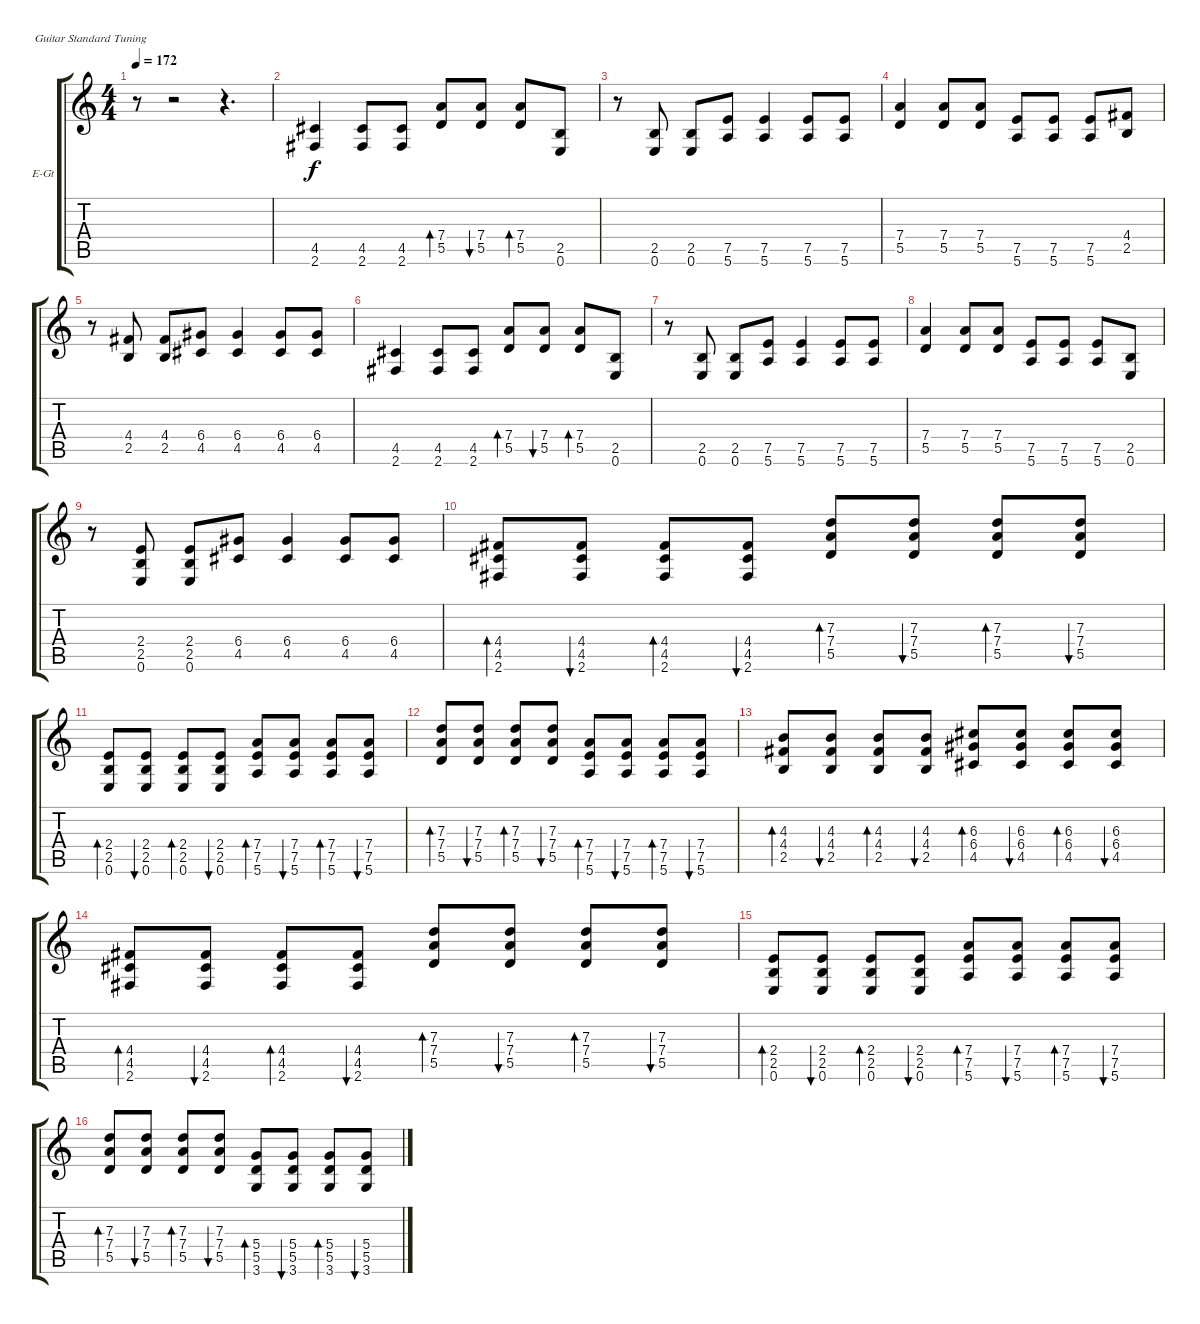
\bracketExtendMode groupsimilarinstruments
\firstSystemTrackNameOrientation horizontal
\otherSystemsTrackNameOrientation horizontal
\track ("Гитара" "E-Gt") {instrument distortionguitar}
\staff {score tabs}
\tuning (E4 B3 G3 D3 A2 E2)
\ts (4 4)
\tempo 172
\clef g2
\ks c
r.8{dy f} r.2 r.4{d} |
(4.5 2.6).4 (4.5 2.6).8 (4.5 2.6).8 (7.4 5.5).8{bd 60} (7.4 5.5).8{bu 60} (7.4 5.5).8{bd 60} (2.5 0.6).8 |
r.8 (2.5 0.6).8 (2.5 0.6).8 (7.5 5.6).8 (7.5 5.6).4 (7.5 5.6).8 (7.5 5.6).8 |
(7.4 5.5).4 (7.4 5.5).8 (7.4 5.5).8 (7.5 5.6).8 (7.5 5.6).8 (7.5 5.6).8 (4.4 2.5).8 |
r.8 (4.4 2.5).8 (4.4 2.5).8 (6.4 4.5).8 (6.4 4.5).4 (6.4 4.5).8 (6.4 4.5).8 |
(4.5 2.6).4 (4.5 2.6).8 (4.5 2.6).8 (7.4 5.5).8{bd 60} (7.4 5.5).8{bu 60} (7.4 5.5).8{bd 60} (2.5 0.6).8 |
r.8 (2.5 0.6).8 (2.5 0.6).8 (7.5 5.6).8 (7.5 5.6).4 (7.5 5.6).8 (7.5 5.6).8 |
(7.4 5.5).4 (7.4 5.5).8 (7.4 5.5).8 (7.5 5.6).8 (7.5 5.6).8 (7.5 5.6).8 (2.5 0.6).8 |
r.8 (2.4 2.5 0.6).8 (2.4 2.5 0.6).8 (6.4 4.5).8 (6.4 4.5).4 (6.4 4.5).8 (6.4 4.5).8 |
(4.4 4.5 2.6).8{bd 60} (4.4 4.5 2.6).8{bu 60} (4.4 4.5 2.6).8{bd 60} (4.4 4.5 2.6).8{bu 60} (7.3 7.4 5.5).8{bd 60} (7.3 7.4 5.5).8{bu 60} (7.3 7.4 5.5).8{bd 60} (7.3 7.4 5.5).8{bu 60} |
(2.4 2.5 0.6).8{bd 60} (2.4 2.5 0.6).8{bu 60} (2.4 2.5 0.6).8{bd 60} (2.4 2.5 0.6).8{bu 60} (7.4 7.5 5.6).8{bd 60} (7.4 7.5 5.6).8{bu 60} (7.4 7.5 5.6).8{bd 60} (7.4 7.5 5.6).8{bu 60} |
(7.3 7.4 5.5).8{bd 60} (7.3 7.4 5.5).8{bu 60} (7.3 7.4 5.5).8{bd 60} (7.3 7.4 5.5).8{bu 60} (7.4 7.5 5.6).8{bd 60} (7.4 7.5 5.6).8{bu 60} (7.4 7.5 5.6).8{bd 60} (7.4 7.5 5.6).8{bu 60} |
(4.3 4.4 2.5).8{bd 60} (4.3 4.4 2.5).8{bu 60} (4.3 4.4 2.5).8{bd 60} (4.3 4.4 2.5).8{bu 60} (6.3 6.4 4.5).8{bd 60} (6.3 6.4 4.5).8{bu 60} (6.3 6.4 4.5).8{bd 60} (6.3 6.4 4.5).8{bu 60} |
(4.4 4.5 2.6).8{bd 60} (4.4 4.5 2.6).8{bu 60} (4.4 4.5 2.6).8{bd 60} (4.4 4.5 2.6).8{bu 60} (7.3 7.4 5.5).8{bd 60} (7.3 7.4 5.5).8{bu 60} (7.3 7.4 5.5).8{bd 60} (7.3 7.4 5.5).8{bu 60} |
(2.4 2.5 0.6).8{bd 60} (2.4 2.5 0.6).8{bu 60} (2.4 2.5 0.6).8{bd 60} (2.4 2.5 0.6).8{bu 60} (7.4 7.5 5.6).8{bd 60} (7.4 7.5 5.6).8{bu 60} (7.4 7.5 5.6).8{bd 60} (7.4 7.5 5.6).8{bu 60} |
(7.3 7.4 5.5).8{bd 60} (7.3 7.4 5.5).8{bu 60} (7.3 7.4 5.5).8{bd 60} (7.3 7.4 5.5).8{bu 60} (5.4 5.5 3.6).8{bd 60} (5.4 5.5 3.6).8{bu 60} (5.4 5.5 3.6).8{bd 60} (5.4 5.5 3.6).8{bu 60}
